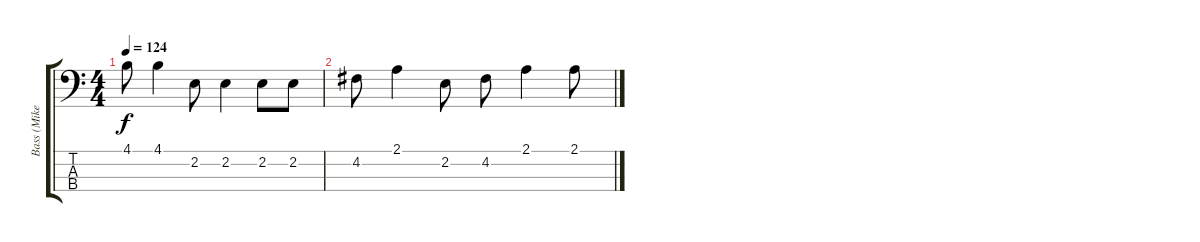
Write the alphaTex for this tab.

\track ("Bass (Mike Mills)" "Bass (Mike") {instrument electricbasspick}
\staff {score tabs}
\tuning (G2 D2 A1 E1) {hide}
\ts (4 4)
\tempo 124
\clef f4
\ks c
4.1.8{dy f volume 4} 4.1.4 2.2.8 2.2.4{volume 3} 2.2.8 2.2.8 |
4.2.8{volume 2} 2.1.4 2.2.8 4.2.8{volume 1} 2.1.4 2.1.8
